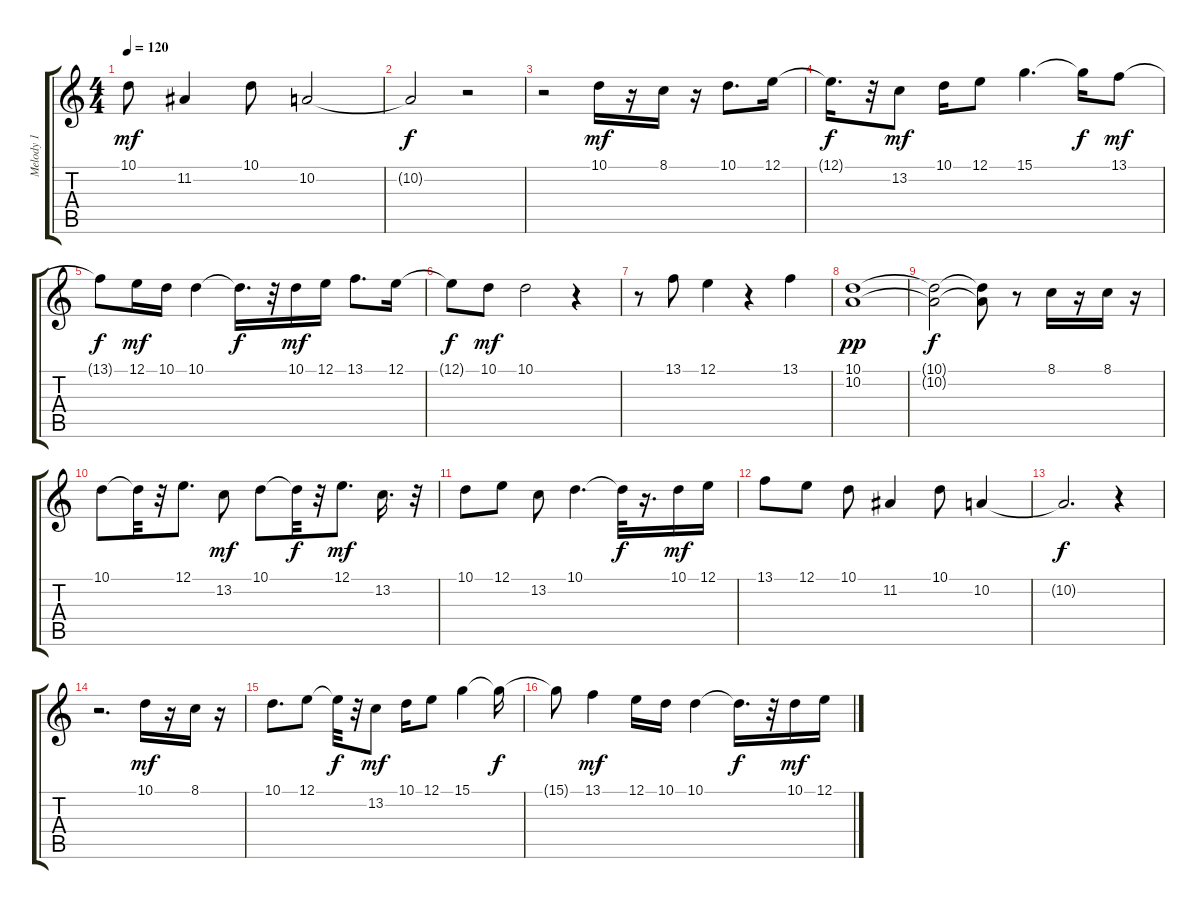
\track ("Melody 1            " "Melody 1  ") {instrument lead3calliope}
\staff {score tabs}
\tuning (E4 B3 G3 D3 A2 E2) {hide}
\ts (4 4)
\tempo 120
\clef g2
\ks c
10.1.8{dy mf} 11.2.4 10.1.8 10.2.2 |
10.2{t}.2{dy f} r.2 |
r.2 10.1.16{dy mf} r.16 8.1.16 r.16 10.1.8{d} 12.1.16 |
12.1{t}.16{d dy f} r.32 13.2.8{dy mf} 10.1.16 12.1.8 15.1.4{d} 15.1{t}.16{dy f} 13.1.8{dy mf} |
13.1{t}.8{dy f} 12.1.16{dy mf} 10.1.16 10.1.4 10.1{t}.16{d dy f} r.32 10.1.16{dy mf} 12.1.16 13.1.8{d} 12.1.16 |
12.1{t}.8{dy f} 10.1.8{dy mf} 10.1.2 r.4 |
r.8 13.1.8 12.1.4 r.4 13.1.4 |
(10.1 10.2).1{dy pp} |
(10.1{t} 10.2{t}).2{dy f} (10.1{t} 10.2{t}).8 r.8 8.1.16 r.16 8.1.16 r.16 |
10.1.8 10.1{t}.32 r.32 12.1.8{d} 13.2.8{dy mf} 10.1.8 10.1{t}.32{dy f} r.32 12.1.8{d dy mf} 13.2.16{d} r.32 |
10.1.8 12.1.8 13.2.8 10.1.4{d} 10.1{t}.32{dy f} r.16{d} 10.1.16{dy mf} 12.1.16 |
13.1.8 12.1.8 10.1.8 11.2.4 10.1.8 10.2.4 |
10.2{t}.2{d dy f} r.4 |
r.2{d} 10.1.16{dy mf} r.16 8.1.16 r.16 |
10.1.8{d} 12.1.8 12.1{t}.32{dy f} r.32 13.2.8{dy mf} 10.1.16 12.1.8 15.1.4 15.1{t}.16{dy f} |
15.1{t}.8 13.1.4{dy mf} 12.1.16 10.1.16 10.1.4 10.1{t}.16{d dy f} r.32 10.1.16{dy mf} 12.1.16
